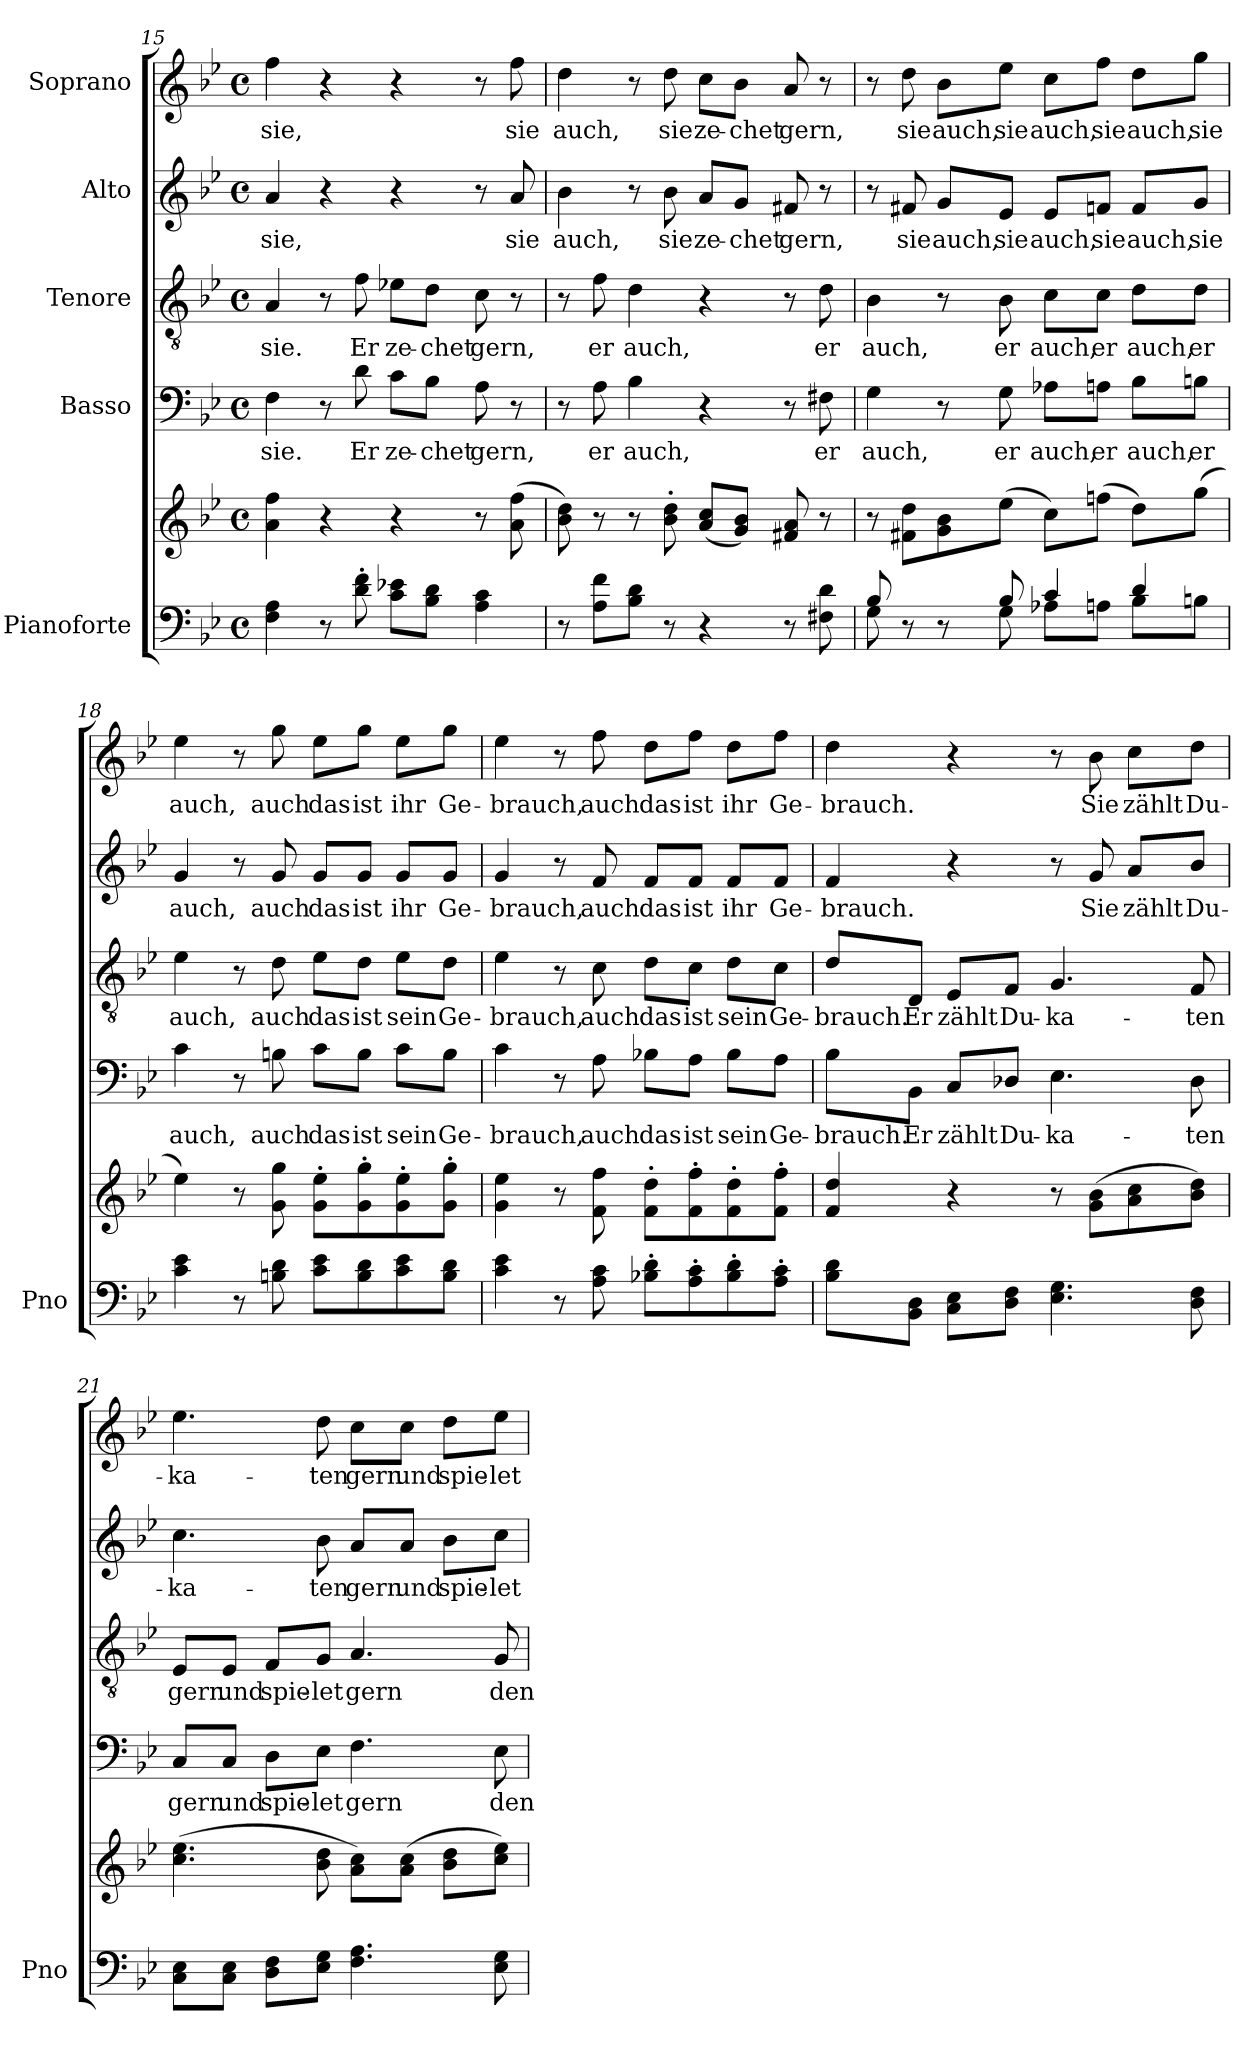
**kern	**kern	**kern	**text	**kern	**text	**kern	**text	**kern	**text
*part5	*part5	*part4	*part4	*part3	*part3	*part2	*part2	*part1	*part1
*staff6	*staff5	*staff4	*staff4	*staff3	*staff3	*staff2	*staff2	*staff1	*staff1
*I"Pianoforte	*	*I"Basso	*	*I"Tenore	*	*I"Alto	*	*I"Soprano	*
*I'Pno	*	*	*	*	*	*	*	*	*
!!LO:PB:g=z
*clefF4	*clefG2	*clefF4	*	*clefGv2	*	*clefG2	*	*clefG2	*
*k[b-e-]	*k[b-e-]	*k[b-e-]	*	*k[b-e-]	*	*k[b-e-]	*	*k[b-e-]	*
*B-:	*B-:	*B-:	*	*B-:	*	*B-:	*	*B-:	*
*M4/4	*M4/4	*M4/4	*	*M4/4	*	*M4/4	*	*M4/4	*
*met(c)	*met(c)	*met(c)	*	*met(c)	*	*met(c)	*	*met(c)	*
=15	=15	=15	=15	=15	=15	=15	=15	=15	=15
!	!	!	!LO:LY:b	!	!LO:LY:b	!	!LO:LY:b	!	!LO:LY:b
4F\ 4A\	4a\ 4ff\	4F\	sie.	4A/	sie.	4a/	sie,	4ff\	sie,
8r	4r	8r	.	8r	.	4r	.	4r	.
!	!	!	!LO:LY:b	!	!LO:LY:b	!	!	!	!
8d\'> 8f\'>	.	8d\	Er	8f\	Er	.	.	.	.
!	!	!	!LO:LY:b	!	!LO:LY:b	!	!	!	!
8c\ 8e-X\L	4r	8c\L	ze-	8e-X\L	ze-	4r	.	4r	.
!	!	!	!LO:LY:b	!	!LO:LY:b	!	!	!	!
8B-\ 8d\J	.	8B-\J	-chet	8d\J	-chet	.	.	.	.
!	!	!	!LO:LY:b	!	!LO:LY:b	!	!	!	!
4A\ 4c\	8r	8A\	gern,	8c\	gern,	8r	.	8r	.
!	!	!	!	!	!	!	!LO:LY:b	!	!LO:LY:b
.	(>8a\ 8ff\	8r	.	8r	.	8a/	sie	8ff\	sie
=16	=16	=16	=16	=16	=16	=16	=16	=16	=16
!	!	!	!	!	!	!	!LO:LY:b	!	!LO:LY:b
8r	8b-\ 8dd\)	8r	.	8r	.	4b-\	auch,	4dd\	auch,
!	!	!	!LO:LY:b	!	!LO:LY:b	!	!	!	!
8A\ 8f\L	8r	8A\	er	8f\	er	.	.	.	.
!	!	!	!LO:LY:b	!	!LO:LY:b	!	!	!	!
8B-\ 8d\J	8r	4B-\	auch,	4d\	auch,	8r	.	8r	.
!	!	!	!	!	!	!	!LO:LY:b	!	!LO:LY:b
8r	8b-\'> 8dd\'>	.	.	.	.	8b-\	sie	8dd\	sie
!	!	!	!	!	!	!	!LO:LY:b	!	!LO:LY:b
4r	(<8a/ 8cc/L	4r	.	4r	.	8a/L	ze-	8cc\L	ze-
!	!	!	!	!	!	!	!LO:LY:b	!	!LO:LY:b
.	8g/ 8b-/J)	.	.	.	.	8g/J	-chet	8b-\J	-chet
!	!	!	!	!	!	!	!LO:LY:b	!	!LO:LY:b
8r	8f#X/ 8a/	8r	.	8r	.	8f#X/	gern,	8a/	gern,
!	!	!	!LO:LY:b	!	!LO:LY:b	!	!	!	!
8F#X\ 8d\	8r	8F#X\	er	8d\	er	8r	.	8r	.
=17	=17	=17	=17	=17	=17	=17	=17	=17	=17
*^	*	*	*	*	*	*	*	*	*
!	!	!	!	!LO:LY:b	!	!LO:LY:b	!	!	!	!
8B-/	8G\	8r	4G\	auch,	4B-\	auch,	8r	.	8r	.
!	!	!	!	!	!	!	!	!LO:LY:b	!	!LO:LY:b
8r	8ryy	8f#X\ 8dd\L	.	.	.	.	8f#X/	sie	8dd\	sie
!	!	!	!	!	!	!	!	!LO:LY:b	!	!LO:LY:b
8r	8ryy	8g\ 8b-\	8r	.	8r	.	8g/L	auch,	8b-\L	auch,
!	!	!	!	!LO:LY:b	!	!LO:LY:b	!	!LO:LY:b	!	!LO:LY:b
8B-/	8G\	(>8ee-\J	8G\	er	8B-\	er	8e-/J	sie	8ee-\J	sie
!	!	!	!	!LO:LY:b	!	!LO:LY:b	!	!LO:LY:b	!	!LO:LY:b
4c/	8A-X\L	8cc\L)	8A-X\L	auch,	8c\L	auch,	8e-/L	auch,	8cc\L	auch,
!	!	!	!	!LO:LY:b	!	!LO:LY:b	!	!LO:LY:b	!	!LO:LY:b
.	8An\J	(>8ffn\J	8An\J	er	8c\J	er	8fn/J	sie	8ff\J	sie
!	!	!	!	!LO:LY:b	!	!LO:LY:b	!	!LO:LY:b	!	!LO:LY:b
4d/	8B-\L	8dd\L)	8B-\L	auch,	8d\L	auch,	8f/L	auch,	8dd\L	auch,
!	!	!	!	!LO:LY:b	!	!LO:LY:b	!	!LO:LY:b	!	!LO:LY:b
.	8Bn\J	(>8gg\J	8Bn\J	er	8d\J	er	8g/J	sie	8gg\J	sie
!!LO:LB:g=z
=18	=18	=18	=18	=18	=18	=18	=18	=18	=18	=18
!	!	!	!	!LO:LY:b	!	!LO:LY:b	!	!LO:LY:b	!	!LO:LY:b
*v	*v	*	*	*	*	*	*	*	*	*
4c\ 4e-\	4ee-\)	4c\	auch,	4e-\	auch,	4g/	auch,	4ee-\	auch,
8r	8r	8r	.	8r	.	8r	.	8r	.
!	!	!	!LO:LY:b	!	!LO:LY:b	!	!LO:LY:b	!	!LO:LY:b
8Bn\ 8d\	8g\ 8gg\	8Bn\	auch	8d\	auch	8g/	auch	8gg\	auch
!	!	!	!LO:LY:b	!	!LO:LY:b	!	!LO:LY:b	!	!LO:LY:b
8c\ 8e-\L	8g\'> 8ee-\'>L	8c\L	das	8e-\L	das	8g/L	das	8ee-\L	das
!	!	!	!LO:LY:b	!	!LO:LY:b	!	!LO:LY:b	!	!LO:LY:b
8B\ 8d\	8g\'> 8gg\'>	8B\J	ist	8d\J	ist	8g/J	ist	8gg\J	ist
!	!	!	!LO:LY:b	!	!LO:LY:b	!	!LO:LY:b	!	!LO:LY:b
8c\ 8e-\	8g\'> 8ee-\'>	8c\L	sein	8e-\L	sein	8g/L	ihr	8ee-\L	ihr
!	!	!	!LO:LY:b	!	!LO:LY:b	!	!LO:LY:b	!	!LO:LY:b
8B\ 8d\J	8g\'> 8gg\'>J	8B\J	Ge-	8d\J	Ge-	8g/J	Ge-	8gg\J	Ge-
=19	=19	=19	=19	=19	=19	=19	=19	=19	=19
!	!	!	!LO:LY:b	!	!LO:LY:b	!	!LO:LY:b	!	!LO:LY:b
4c\ 4e-\	4g\ 4ee-\	4c\	-brauch,	4e-\	-brauch,	4g/	-brauch,	4ee-\	-brauch,
8r	8r	8r	.	8r	.	8r	.	8r	.
!	!	!	!LO:LY:b	!	!LO:LY:b	!	!LO:LY:b	!	!LO:LY:b
8A\ 8c\	8f\ 8ff\	8A\	auch	8c\	auch	8f/	auch	8ff\	auch
!	!	!	!LO:LY:b	!	!LO:LY:b	!	!LO:LY:b	!	!LO:LY:b
8B-X\'> 8d\'>L	8f\'> 8dd\'>L	8B-X\L	das	8d\L	das	8f/L	das	8dd\L	das
!	!	!	!LO:LY:b	!	!LO:LY:b	!	!LO:LY:b	!	!LO:LY:b
8A\'> 8c\'>	8f\'> 8ff\'>	8A\J	ist	8c\J	ist	8f/J	ist	8ff\J	ist
!	!	!	!LO:LY:b	!	!LO:LY:b	!	!LO:LY:b	!	!LO:LY:b
8B-\'> 8d\'>	8f\'> 8dd\'>	8B-\L	sein	8d\L	sein	8f/L	ihr	8dd\L	ihr
!	!	!	!LO:LY:b	!	!LO:LY:b	!	!LO:LY:b	!	!LO:LY:b
8A\'> 8c\'>J	8f\'> 8ff\'>J	8A\J	Ge-	8c\J	Ge-	8f/J	Ge-	8ff\J	Ge-
=20	=20	=20	=20	=20	=20	=20	=20	=20	=20
!	!	!	!LO:LY:b	!	!LO:LY:b	!	!LO:LY:b	!	!LO:LY:b
8B-\ 8d\L	4f/ 4dd/	8B-\L	-brauch.	8d/L	-brauch.	4f/	-brauch.	4dd\	-brauch.
!	!	!	!LO:LY:b	!	!LO:LY:b	!	!	!	!
8BB-\ 8D\J	.	8BB-\J	Er	8D/J	Er	.	.	.	.
!	!	!	!LO:LY:b	!	!LO:LY:b	!	!	!	!
8C\ 8E-\L	4r	8C/L	zählt	8E-/L	zählt	4r	.	4r	.
!	!	!	!LO:LY:b	!	!LO:LY:b	!	!	!	!
8D\ 8F\J	.	8D-/J	Du-	8F/J	Du-	.	.	.	.
!	!	!	!LO:LY:b	!	!LO:LY:b	!	!	!	!
4.E-\ 4.G\	8r	4.E-\	-ka-	4.G/	-ka-	8r	.	8r	.
!	!	!	!	!	!	!	!LO:LY:b	!	!LO:LY:b
.	(>8g\ 8b-\L	.	.	.	.	8g/	Sie	8b-\	Sie
!	!	!	!	!	!	!	!LO:LY:b	!	!LO:LY:b
.	8a\ 8cc\	.	.	.	.	8a/L	zählt	8cc\L	zählt
!	!	!	!LO:LY:b	!	!LO:LY:b	!	!LO:LY:b	!	!LO:LY:b
8D\ 8F\	8b-\ 8dd\J)	8D-\	-ten	8F/	-ten	8b-/J	Du-	8dd\J	Du-
!!LO:PB:g=z
=21	=21	=21	=21	=21	=21	=21	=21	=21	=21
!	!	!	!LO:LY:b	!	!LO:LY:b	!	!LO:LY:b	!	!LO:LY:b
8C\ 8E-\L	(>4.cc\ 4.ee-\	8C/L	gern	8E-/L	gern	4.cc\	-ka-	4.ee-\	-ka-
!	!	!	!LO:LY:b	!	!LO:LY:b	!	!	!	!
8C\ 8E-\J	.	8C/J	und	8E-/J	und	.	.	.	.
!	!	!	!LO:LY:b	!	!LO:LY:b	!	!	!	!
8D\ 8F\L	.	8D\L	spie-	8F/L	spie-	.	.	.	.
!	!	!	!LO:LY:b	!	!LO:LY:b	!	!LO:LY:b	!	!LO:LY:b
8E-\ 8G\J	8b-\ 8dd\	8E-\J	-let	8G/J	-let	8b-\	-ten	8dd\	-ten
!	!	!	!LO:LY:b	!	!LO:LY:b	!	!LO:LY:b	!	!LO:LY:b
4.F\ 4.A\	8a\ 8cc\L)	4.F\	gern	4.A/	gern	8a/L	gern	8cc\L	gern
!	!	!	!	!	!	!	!LO:LY:b	!	!LO:LY:b
.	(>8a\ 8cc\J	.	.	.	.	8a/J	und	8cc\J	und
!	!	!	!	!	!	!	!LO:LY:b	!	!LO:LY:b
.	8b-\ 8dd\L	.	.	.	.	8b-\L	spie-	8dd\L	spie-
!	!	!	!LO:LY:b	!	!LO:LY:b	!	!LO:LY:b	!	!LO:LY:b
8E-\ 8G\	8cc\ 8ee-\J)	8E-\	den	8G/	den	8cc\J	-let	8ee-\J	-let
=	=	=	=	=	=	=	=	=	=
*-	*-	*-	*-	*-	*-	*-	*-	*-	*-
